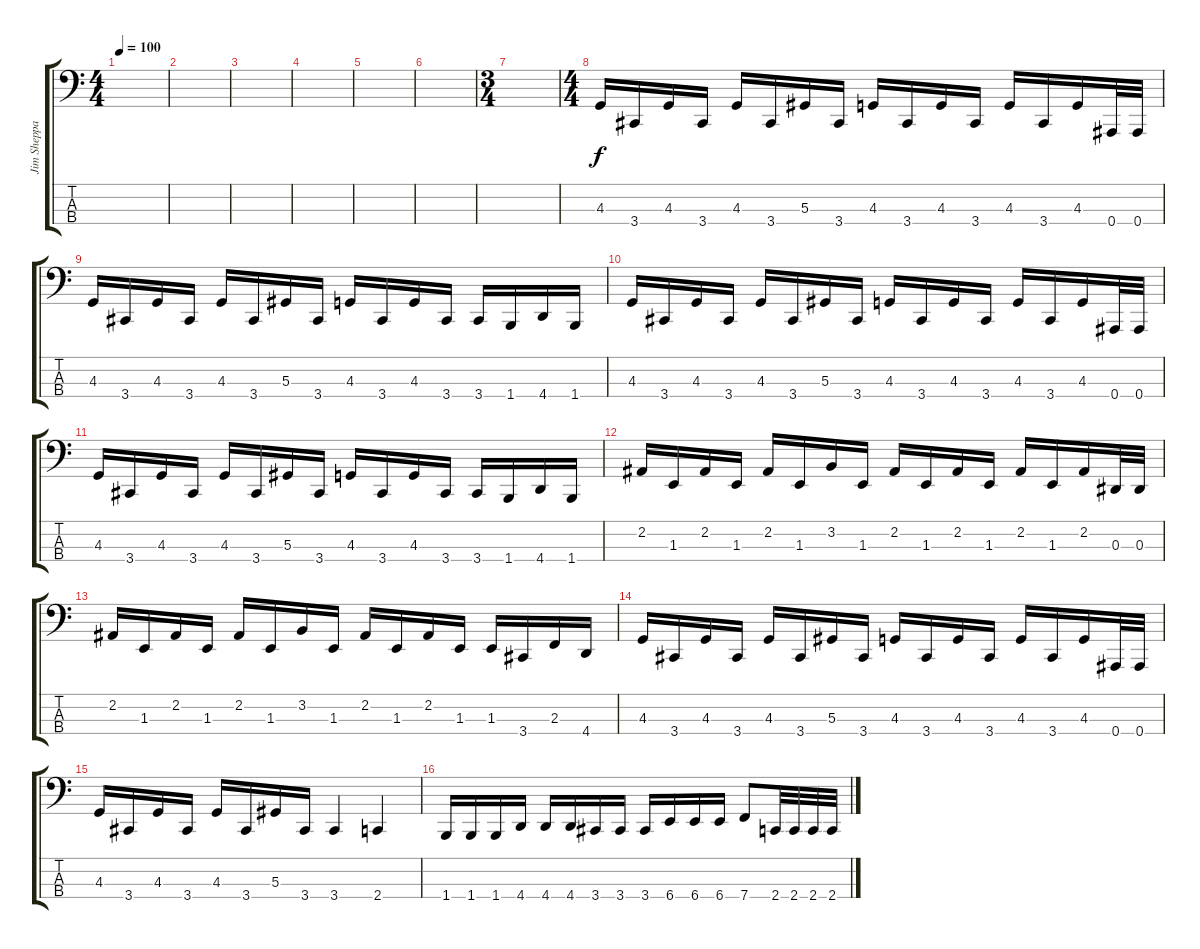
\track ("Jim Sheppard" "Jim Sheppa") {instrument electricbasspick}
\staff {score tabs}
\tuning (Db2 Ab1 Eb1 Bb0) {hide}
\ts (4 4)
\tempo 100
\clef f4
\ks c
|
|
|
|
|
|
\ts (3 4)
|
\ts (4 4)
4.3.16 3.4.16 4.3.16 3.4.16 4.3.16 3.4.16 5.3.16 3.4.16 4.3.16 3.4.16 4.3.16 3.4.16 4.3.16 3.4.16 4.3.16 0.4.32 0.4.32 |
4.3.16 3.4.16 4.3.16 3.4.16 4.3.16 3.4.16 5.3.16 3.4.16 4.3.16 3.4.16 4.3.16 3.4.16 3.4.16 1.4.16 4.4.16 1.4.16 |
4.3.16 3.4.16 4.3.16 3.4.16 4.3.16 3.4.16 5.3.16 3.4.16 4.3.16 3.4.16 4.3.16 3.4.16 4.3.16 3.4.16 4.3.16 0.4.32 0.4.32 |
4.3.16 3.4.16 4.3.16 3.4.16 4.3.16 3.4.16 5.3.16 3.4.16 4.3.16 3.4.16 4.3.16 3.4.16 3.4.16 1.4.16 4.4.16 1.4.16 |
2.2.16 1.3.16 2.2.16 1.3.16 2.2.16 1.3.16 3.2.16 1.3.16 2.2.16 1.3.16 2.2.16 1.3.16 2.2.16 1.3.16 2.2.16 0.3.32 0.3.32 |
2.2.16 1.3.16 2.2.16 1.3.16 2.2.16 1.3.16 3.2.16 1.3.16 2.2.16 1.3.16 2.2.16 1.3.16 1.3.16 3.4.16 2.3.16 4.4.16 |
4.3.16 3.4.16 4.3.16 3.4.16 4.3.16 3.4.16 5.3.16 3.4.16 4.3.16 3.4.16 4.3.16 3.4.16 4.3.16 3.4.16 4.3.16 0.4.32 0.4.32 |
4.3.16 3.4.16 4.3.16 3.4.16 4.3.16 3.4.16 5.3.16 3.4.16 3.4.4 2.4.4 |
1.4.16 1.4.16 1.4.16 4.4.16 4.4.16 4.4.16 3.4.16 3.4.16 3.4.16 6.4.16 6.4.16 6.4.16 7.4.8 2.4.32 2.4.32 2.4.32 2.4.32
